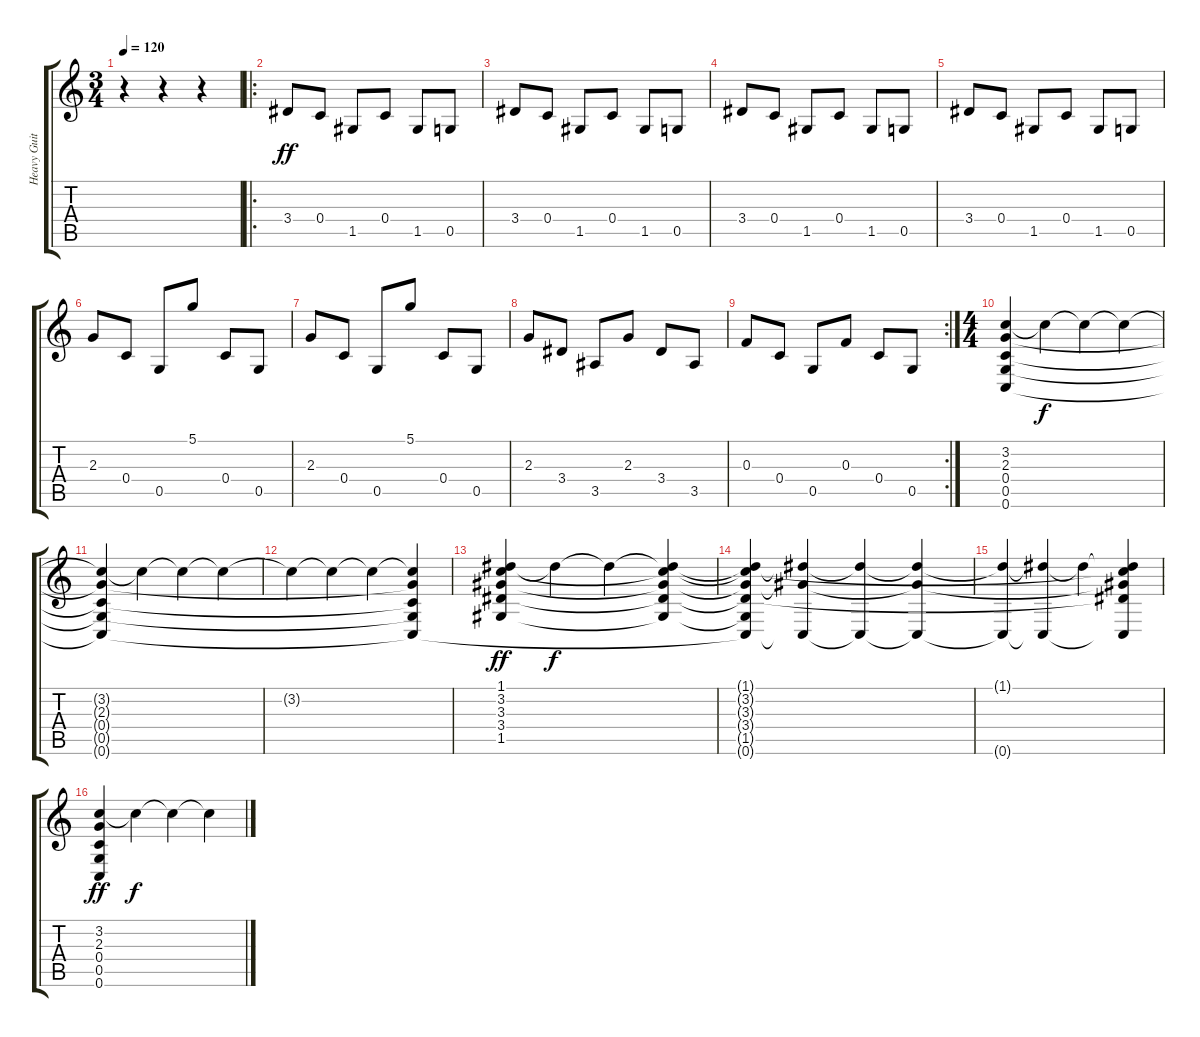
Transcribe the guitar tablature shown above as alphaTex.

\track ("Heavy Guitar" "Heavy Guit") {instrument distortionguitar}
\staff {score tabs}
\tuning (D4 A3 F3 C3 G2 C2) {hide}
\ts (3 4)
\tempo 120
\clef g2
\ks c
r.4{dy fff} r.4 r.4 |
\ro
3.4.8{dy ff} 0.4.8 1.5.8 0.4.8 1.5.8 0.5.8 |
3.4.8 0.4.8 1.5.8 0.4.8 1.5.8 0.5.8 |
3.4.8 0.4.8 1.5.8 0.4.8 1.5.8 0.5.8 |
3.4.8 0.4.8 1.5.8 0.4.8 1.5.8 0.5.8 |
2.3.8 0.4.8 0.5.8 5.1.8 0.4.8 0.5.8 |
2.3.8 0.4.8 0.5.8 5.1.8 0.4.8 0.5.8 |
2.3.8 3.4.8 3.5.8 2.3.8 3.4.8 3.5.8 |
\rc 2
0.3.8 0.4.8 0.5.8 0.3.8 0.4.8 0.5.8 |
\ts (4 4)
(3.2 2.3 0.4 0.5 0.6).4 3.2{t}.4{dy f} 3.2{t}.4 3.2{t}.4 |
(3.2{t} 2.3{t} 0.4{t} 0.5{t} 0.6{t}).4 3.2{t}.4 3.2{t}.4 3.2{t}.4 |
3.2{t}.4 3.2{t}.4 3.2{t}.4 (3.2{t} 2.3{t} 0.4{t} 0.5{t} 0.6{t}).4 |
(1.1 3.2 3.3 3.4 1.5).4{dy ff} 1.1{t}.4{dy f} 1.1{t}.4 (1.1{t} 3.2{t} 3.3{t} 3.4{t} 1.5{t}).4 |
(1.1{t} 3.2{t} 3.3{t} 3.4{t} 1.5{t} 0.6{t}).4 (1.1{t} 3.3{t} 0.6{t}).4 (1.1{t} 0.6{t}).4 (1.1{t} 3.3{t} 0.6{t}).4 |
(1.1{t} 0.6{t}).4 (1.1{t} 0.6{t}).4 1.1{t}.4 (1.1{t} 3.2{t} 3.3{t} 3.4{t} 0.6{t}).4 |
(3.2 2.3 0.4 0.5 0.6).4{dy ff} 3.2{t}.4{dy f} 3.2{t}.4 3.2{t}.4
